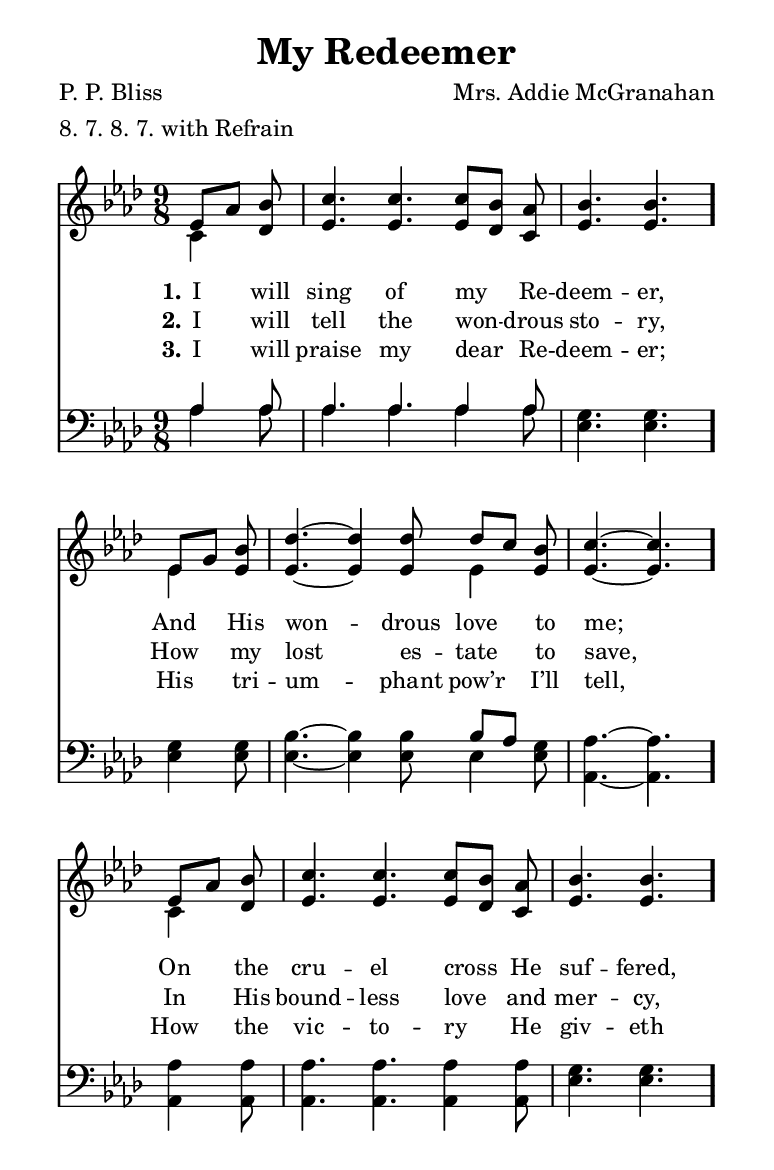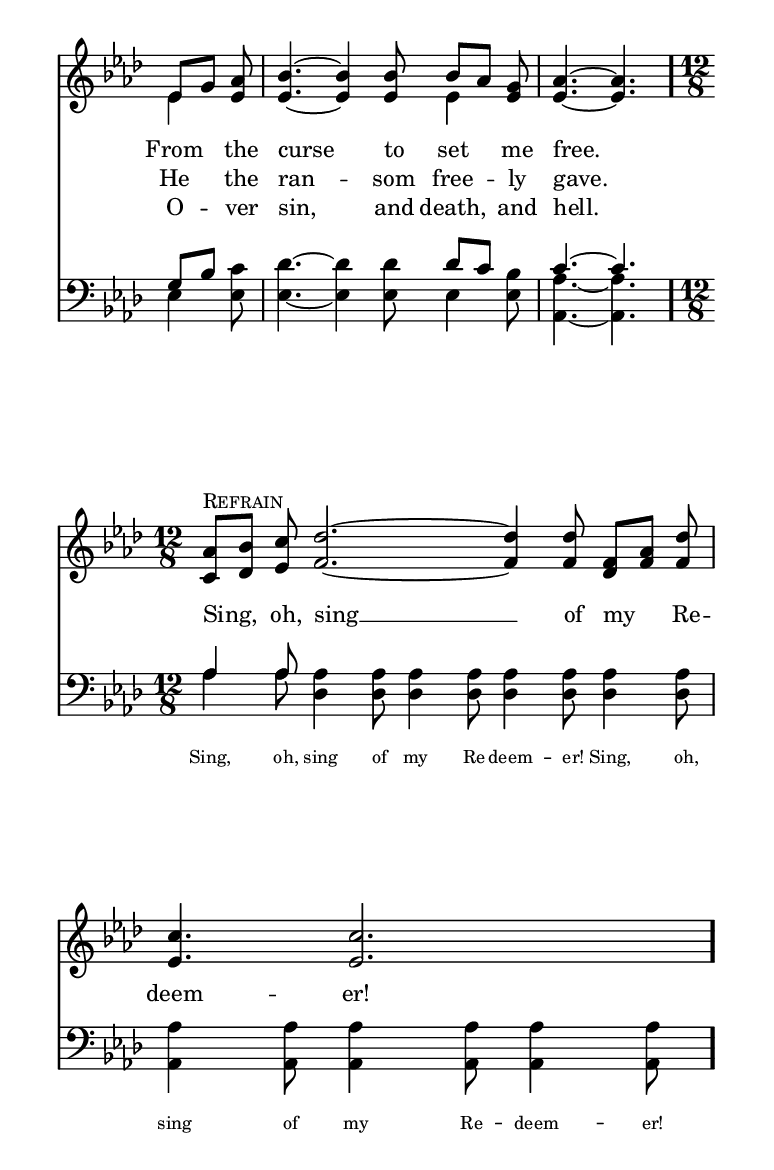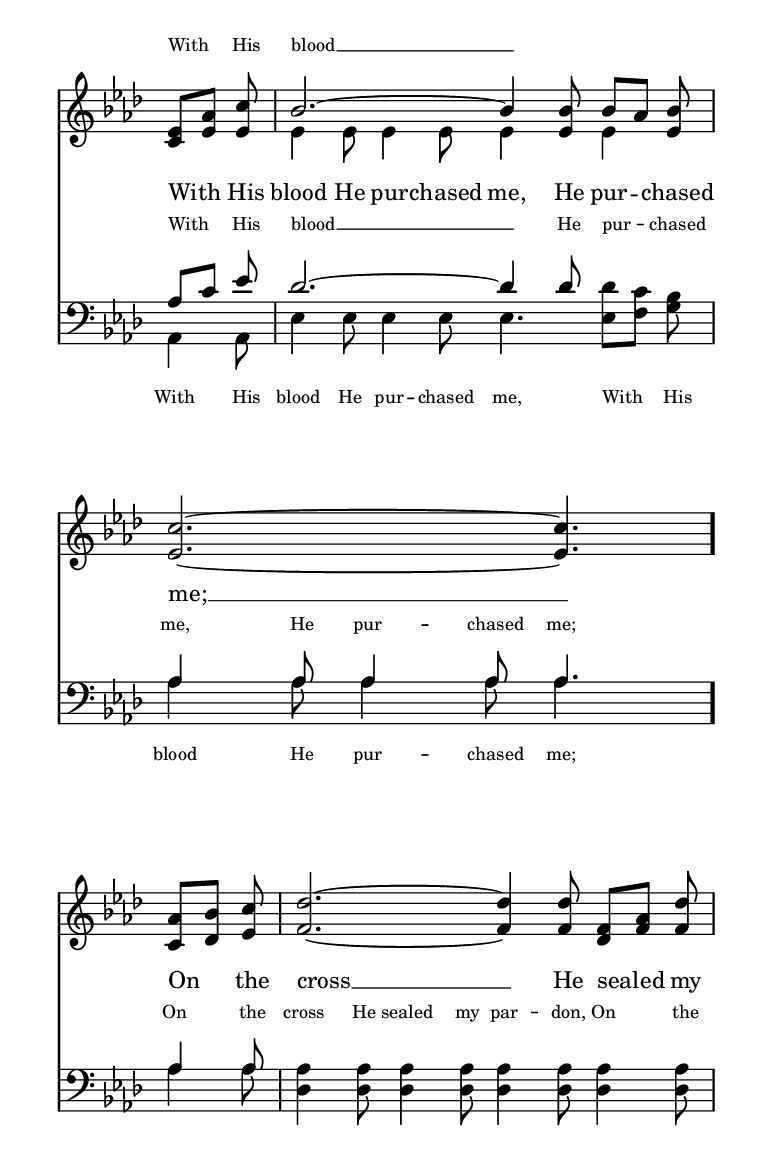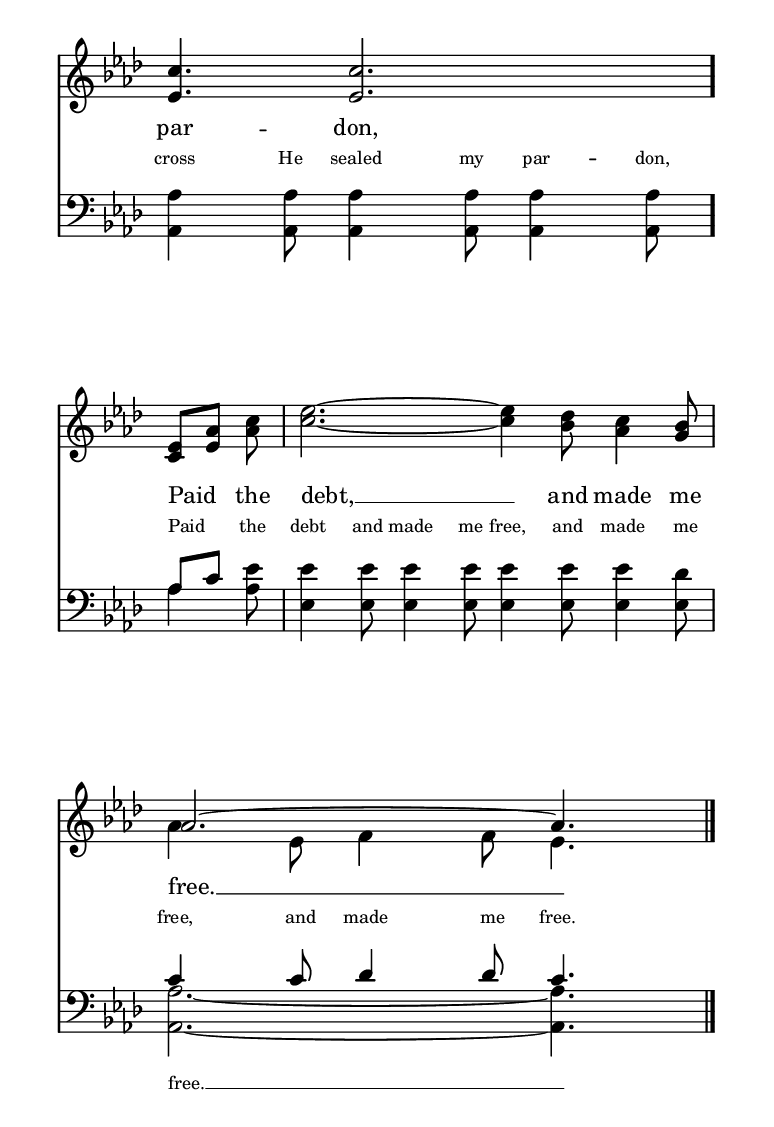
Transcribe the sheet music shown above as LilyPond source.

\include "common/global.ily"
\paper {
  \include "common/paper.ily"
  ragged-last-bottom = ##t
  systems-per-page = ##f
  page-count = #(cond (is-eogsized 2) (#t #f))
}

\header{
  %gospel
  hymnnumber = "23"
  title = "My Redeemer"
  tunename = ""
  meter = "8. 7. 8. 7. with Refrain"
  poet = "P. P. Bliss"
  composer = "Mrs. Addie McGranahan"
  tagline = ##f
}

% for fermata in MIDI
ta = { \tempo 4=80 }
tb = { \tempo 4=40 }

patternAA = { c8[ c8] c8 | c4. c4. c8[ c8] c8         | c4. c4.         }
patternAB = { c4      c8 | c4. c4. c8[ c8] c8         | c4. c4.         }
patternAC = { c4      c8 | c4. c4. c4      c8         | c4. c4.         }
patternAD = { c8[ c8] c8 | c4. ~ c4 c8 c8[ c8] c8     | c4. ~ c4.       }
patternAE = { c4      c8 | c4. ~ c4 c8 c4      c8     | c4. ~ c4.       }
patternAF = { c4      c8 | c4. ~ c4 c8 c8[ c8] c8     | c4. ~ c4.       }

patternBA = { c8[ c8] c8 | c2. ~ c4 c8 c8[ c8] c8     | c4. c2.         }
patternBB = { c8[ c8] c8 | c2. ~ c4 c8 c8[ c8] c8     | c2. ~ c4.       }
patternBC = { c8[ c8] c8 | c4 c8 c4 c8 c4 c8 c4 c8    | c2. ~ c4.       }
patternBD = { c8[ c8] c8 | c2. ~ c4 c8 c4 c8          | c2. ~ c4.       }
patternBE = { c8[ c8] c8 | c2. ~ c4 c8 c4 c8          | c4 c8 c4 c8 c4. }

patternCA = { c4 c8      }
patternCB = { c8[ c8] c8 | c2. ~ c4 c8 c8[ c8] c8     | c4 c8 c4 c8 c4. }
patternCC = { c4 c8      | c4 c8 c4 c8 c4. c8[ c8] c8 | c4 c8 c4 c8 c4. }
patternCD = { c8[ c8] c8 | c4 c8 c4 c8 c4 c8 c4 c8    | c4 c8 c4 c8 c4. }
patternCE = { c4 c8      | c4 c8 c4 c8 c4 c8 c4 c8    | c2. ~ c4.       }

global = {
  \include "common/overrides.ily"
  \override Staff.TimeSignature.style = #'numbered
  \time 9/8
  \override Score.MetronomeMark.transparent = ##t % hide all fermata changes too
  \ta
  \key aes \major
  \partial 4.
  \autoBeamOff
}

notesSoprano = {
\global
\relative c' {

  \changePitch \patternAA { ees aes bes  | c c c bes aes           | bes bes }
  \changePitch \patternAD { ees, g bes   | des des des des c bes   | c c     }
  \changePitch \patternAA { ees, aes bes | c c c bes aes           | bes bes }
  \changePitch \patternAD { ees, g aes   | bes bes bes bes aes g   | aes aes }

  << s^\markup { \small \caps "Refrain"  }
  \time 12/8
  \set Timing.measurePosition = #(ly:make-moment -3 8)
  \changePitch \patternBA { aes bes c    | des des des f, aes des  | c c     } >>
  \changePitch \patternBB { ees, aes c   | bes bes bes bes aes bes | c c     }
  \changePitch \patternBA { aes bes c    | des des des f, aes des  | c c     }
  \changePitch \patternBD { ees, aes c   | ees ees des c bes       | aes aes }

  \bar "|."

}
}

notesAlto = {
\global
\relative e' {

  \changePitch \patternAB { c des     | ees ees ees des c               | ees ees         }
  \changePitch \patternAE { ees ees   | ees ees ees ees ees             | ees ees         }
  \changePitch \patternAB { c des     | ees ees ees des c               | ees ees         }
  \changePitch \patternAE { ees ees   | ees ees ees ees ees             | ees ees         }

  \changePitch \patternBA { c des ees | f f f des f f                   | ees ees         }
  \changePitch \patternBC { c ees ees | ees ees ees ees ees ees ees ees | ees ees         }
  \changePitch \patternBA { c des ees | f f f des f f                   | ees ees         }
  \changePitch \patternBE { c ees aes | c c bes aes g                   | aes ees f f ees }

}
}

notesTenor = {
\global
\relative a {

  \changePitch \patternAC { aes aes   | aes aes aes aes                 | g g                     }
  \changePitch \patternAF { g g       | bes bes bes bes aes g           | aes aes                 }
  \changePitch \patternAC { aes aes   | aes aes aes aes                 | g g                     }
  \changePitch \patternAD { g bes c   | des des des des c bes           | c c                     }

  \changePitch \patternCA { aes aes   | aes aes aes aes aes aes aes aes | aes aes aes aes aes aes }
  \changePitch \patternCB { aes c ees | des des des des c bes           | aes aes aes aes aes     }
  \changePitch \patternCA { aes aes   | aes aes aes aes aes aes aes aes | aes aes aes aes aes aes }
  \changePitch \patternCD { aes c ees | ees ees ees ees ees ees ees des | c c des des c           }

}
}

notesBass = {
\global
\relative f {

  \changePitch \patternAC { aes aes  | aes aes aes aes                  | ees ees                   }
  \changePitch \patternAE { ees ees  | ees ees ees ees ees              | aes, aes                  }
  \changePitch \patternAC { aes aes  | aes aes aes aes                  | ees' ees                  }
  \changePitch \patternAE { ees ees  | ees ees ees ees ees              | < aes aes, > < aes aes, > }

  \changePitch \patternCA { aes aes  | des, des des des des des des des | aes aes aes aes aes aes   }
  \changePitch \patternCC { aes aes  | ees' ees ees ees ees ees f g     | aes aes aes aes aes       }
  \changePitch \patternCA { aes aes  | des, des des des des des des des | aes aes aes aes aes aes   }
  \changePitch \patternCE { aes' aes | ees ees ees ees ees ees ees ees  | < aes aes, > < aes aes, > }

}
}

SopranoRefrainA = \lyricmode {

\override LyricText.font-size = #-2
\repeat unfold 38 { \skip 4 }
With His blood __

}

SopranoRefrainB = \lyricmode {

\repeat unfold 53 { \skip 4 }
Paid the debt, __ and made me free. __ \bar "." \break

}

% Also lead (soprano) for most of it (second line of refrain excepted)
% The alto also deviates from this on the fourth line of the refrain, but it is
% probably easier to divide them this way than an unanalysed alternative.
AltoRefrain = \lyricmode {

Sing, oh, sing __ of my Re -- deem -- er! \bar "." \break
With His blood He pur -- chased me, He pur -- chased me; __ \bar "." \break
On the cross __ He sealed my par -- don, \bar "." \break

}

% This refrain not used in layout, just for lyrics extraction
RefrainA = \lyricmode {

Sing, oh, sing of my Re -- deem -- er! \bar "."
With His blood %{HIDE>%} He pur -- chased me, %{<HIDE%} He pur -- chased me; \bar "."
On the cross He sealed my par -- don, \bar "."
Paid the debt, and made me free. \bar "."

}

TenorRefrain = \lyricmode {

\override LyricText.font-size = #-2
\repeat unfold 46 { \skip 4 }
With His blood __ He pur -- chased me, He pur -- chased me;
On the cross He sealed my par -- don, On the cross He sealed my par -- don,
Paid the debt and made me free, and made me free, and made me free.

}

BassRefrain = \lyricmode {

\override LyricText.font-size = #-2
\repeat unfold 30 { \skip 4 }
Sing, oh, sing of my Re -- deem -- er! Sing, oh, sing of my Re -- deem -- er!
With His blood He pur -- chased me, With His blood He pur -- chased me;
\repeat unfold 26 { \skip 4 }
free. __

}

wordsA = \lyricmode {
\set stanza = "1."

I will sing of my Re -- deem -- er, \bar "."
And His won -- drous love to me; \bar "." \break
On the cru -- el cross He suf -- fered, \bar "."
From the curse to set me free. \bar "." \break

}

wordsB = \lyricmode {
\set stanza = "2."

I will tell the won -- drous sto -- ry,
How my lost es -- tate to save,
In His bound -- less love and mer -- cy,
He the ran -- som free -- ly gave.

{ { \AltoRefrain } }

}

wordsC = \lyricmode {
\set stanza = "3."

I will praise my dear Re -- deem -- er;
His tri -- um -- phant pow’r I’ll tell,
How the vic -- to -- ry He giv -- eth
O -- ver sin, and death, and hell.

}

\score {
  \context ChoirStaff <<
    \context Staff = upper <<
      \set Staff.autoBeaming = ##f
      \set ChoirStaff.systemStartDelimiter = #'SystemStartBar
      \set ChoirStaff.printPartCombineTexts = ##f
      \partcombine #'(2 . 9) \notesSoprano \notesAlto
      \context NullVoice = sopranos { \voiceOne << \notesSoprano >> }
      \context NullVoice = altos { \voiceTwo << \notesAlto >> }
      % Synch to altos for convenience
      \context Lyrics = one   \lyricsto altos \wordsA
      \context Lyrics = two   \lyricsto altos \wordsB
      \context Lyrics = three \lyricsto altos \wordsC
    >>
    \new Lyrics \with { alignAboveContext = upper } \lyricsto sopranos \SopranoRefrainA
    \new Lyrics \with { alignBelowContext = upper } \lyricsto sopranos \SopranoRefrainB
    \context Staff = men <<
      \set Staff.autoBeaming = ##f
      \clef bass
      \set ChoirStaff.printPartCombineTexts = ##f
      \partcombine #'(2 . 9) \notesTenor \notesBass
      \context NullVoice = tenors { \voiceOne << \notesTenor >> }
      \context NullVoice = basses { \voiceTwo << \notesBass >> }
    >>
    \new Lyrics \with { alignAboveContext = men } \lyricsto tenors \TenorRefrain
    \new Lyrics \with { alignBelowContext = men } \lyricsto basses \BassRefrain
  >>
  \layout {
    \include "common/layout.ily"
  }
  \midi{
    \include "common/midi.ily"
  }
}

\version "2.19.49"  % necessary for upgrading to future LilyPond versions.

% vi:set et ts=2 sw=2 ai nocindent syntax=lilypond:
